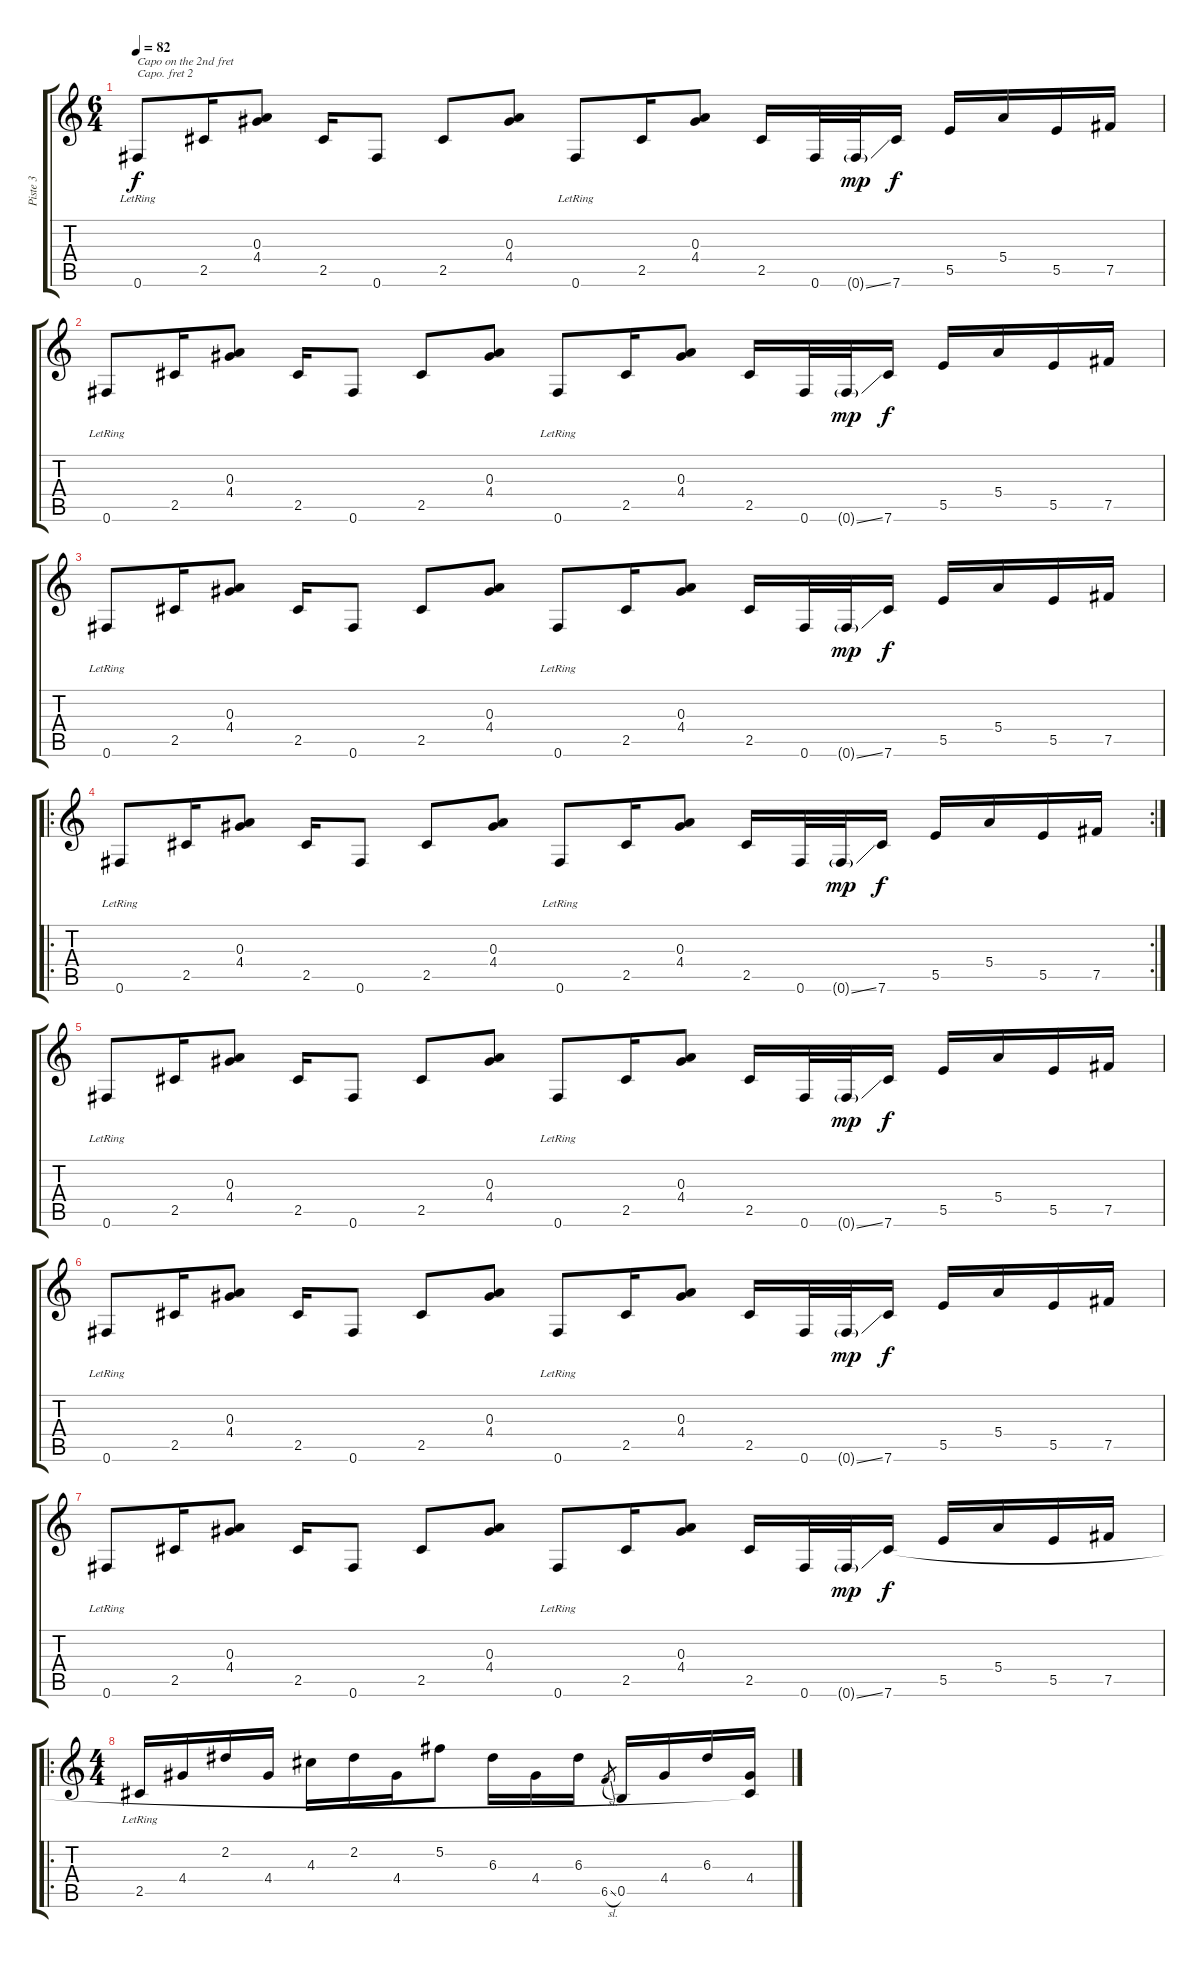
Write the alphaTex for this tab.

\track ("Piste 3" "Piste 3") {instrument electricguitarjazz}
\staff {score tabs}
\capo 2
\tuning (E4 B3 G3 D3 A2 E2) {hide}
\ts (6 4)
\tempo 82
\clef g2
\ks c
0.6{lr}.8{txt "Capo on the 2nd fret" dy f instrument electricguitarjazz} 2.5.16 (0.3 4.4).8 2.5.16 0.6.8 2.5.8 (0.3 4.4).8 0.6{lr}.8 2.5.16 (0.3 4.4).8 2.5.16 0.6.32 0.6{ss g}.32{dy mp} 7.6.16{dy f} 5.5.16 5.4.16 5.5.16 7.5.16 |
0.6{lr}.8 2.5.16 (0.3 4.4).8 2.5.16 0.6.8 2.5.8 (0.3 4.4).8 0.6{lr}.8 2.5.16 (0.3 4.4).8 2.5.16 0.6.32 0.6{ss g}.32{dy mp} 7.6.16{dy f} 5.5.16 5.4.16 5.5.16 7.5.16 |
0.6{lr}.8 2.5.16 (0.3 4.4).8 2.5.16 0.6.8 2.5.8 (0.3 4.4).8 0.6{lr}.8 2.5.16 (0.3 4.4).8 2.5.16 0.6.32 0.6{ss g}.32{dy mp} 7.6.16{dy f} 5.5.16 5.4.16 5.5.16 7.5.16 |
\ro
\rc 2
0.6{lr}.8 2.5.16 (0.3 4.4).8 2.5.16 0.6.8 2.5.8 (0.3 4.4).8 0.6{lr}.8 2.5.16 (0.3 4.4).8 2.5.16 0.6.32 0.6{ss g}.32{dy mp} 7.6.16{dy f} 5.5.16 5.4.16 5.5.16 7.5.16 |
0.6{lr}.8 2.5.16 (0.3 4.4).8 2.5.16 0.6.8 2.5.8 (0.3 4.4).8 0.6{lr}.8 2.5.16 (0.3 4.4).8 2.5.16 0.6.32 0.6{ss g}.32{dy mp} 7.6.16{dy f} 5.5.16 5.4.16 5.5.16 7.5.16 |
0.6{lr}.8 2.5.16 (0.3 4.4).8 2.5.16 0.6.8 2.5.8 (0.3 4.4).8 0.6{lr}.8 2.5.16 (0.3 4.4).8 2.5.16 0.6.32 0.6{ss g}.32{dy mp} 7.6.16{dy f} 5.5.16 5.4.16 5.5.16 7.5.16 |
0.6{lr}.8 2.5.16 (0.3 4.4).8 2.5.16 0.6.8 2.5.8 (0.3 4.4).8 0.6{lr}.8 2.5.16 (0.3 4.4).8 2.5.16 0.6.32 0.6{ss g}.32{dy mp} 7.6.16{dy f} 5.5.16 5.4.16 5.5.16 7.5.16 |
\ro
\ts (4 4)
2.5{lr}.16 4.4.16 2.2.16 4.4.16 4.3.16 2.2.16 4.4.16 5.2.8 6.3.16 4.4.16 6.3.16 6.5{sl}.8{gr} 0.5.16 4.4.16 6.3.16 (4.4 7.6{t}).16
